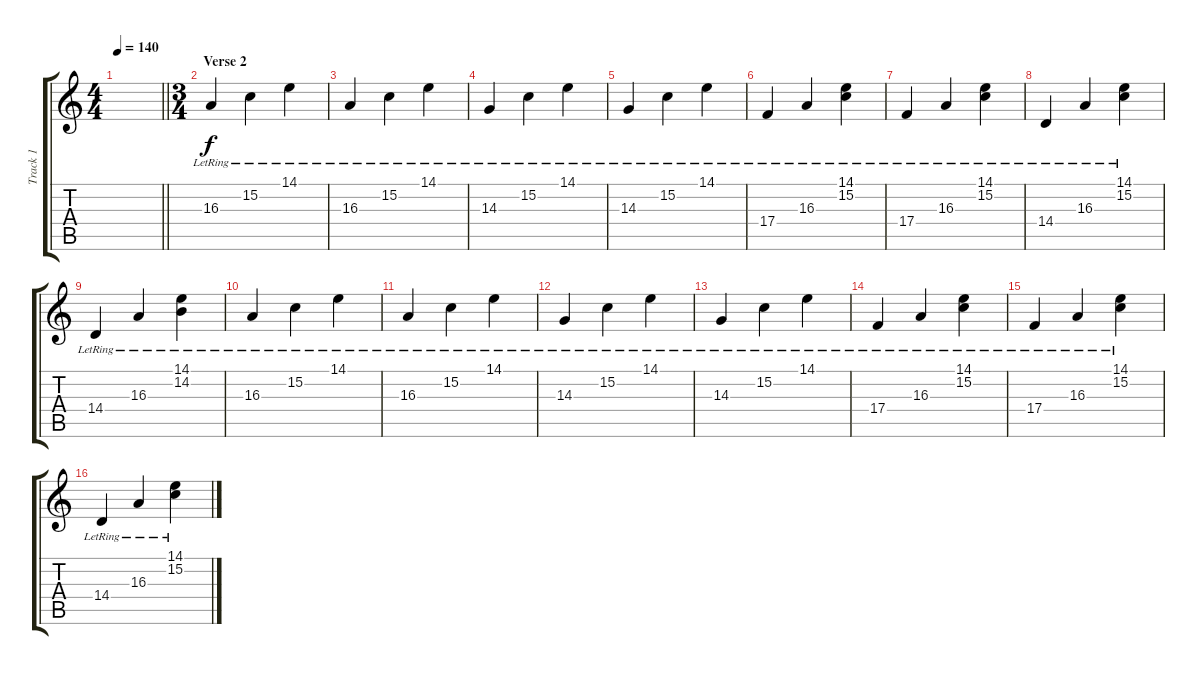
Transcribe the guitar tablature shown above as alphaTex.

\track ("Track 1" "Track 1") {instrument brightacousticpiano}
\staff {score tabs}
\tuning (D4 A3 F3 C3 G2 D2) {hide}
\ts (4 4)
\tempo 140
\clef g2
\barLineRight lightlight
\ks c
|
\ts (3 4)
\section ("" "Verse 2")
16.3{lr}.4 15.2{lr}.4 14.1{lr}.4 |
16.3{lr}.4 15.2{lr}.4 14.1{lr}.4 |
14.3{lr}.4 15.2{lr}.4 14.1{lr}.4 |
14.3{lr}.4 15.2{lr}.4 14.1{lr}.4 |
17.4{lr}.4 16.3{lr}.4 (14.1{lr} 15.2{lr}).4 |
17.4{lr}.4 16.3{lr}.4 (14.1{lr} 15.2{lr}).4 |
14.4{lr}.4 16.3{lr}.4 (14.1{lr} 15.2{lr}).4 |
14.4{lr}.4 16.3{lr}.4 (14.1{lr} 14.2{lr}).4 |
16.3{lr}.4 15.2{lr}.4 14.1{lr}.4 |
16.3{lr}.4 15.2{lr}.4 14.1{lr}.4 |
14.3{lr}.4 15.2{lr}.4 14.1{lr}.4 |
14.3{lr}.4 15.2{lr}.4 14.1{lr}.4 |
17.4{lr}.4 16.3{lr}.4 (14.1{lr} 15.2{lr}).4 |
17.4{lr}.4 16.3{lr}.4 (14.1{lr} 15.2{lr}).4 |
14.4{lr}.4 16.3{lr}.4 (14.1{lr} 15.2{lr}).4
